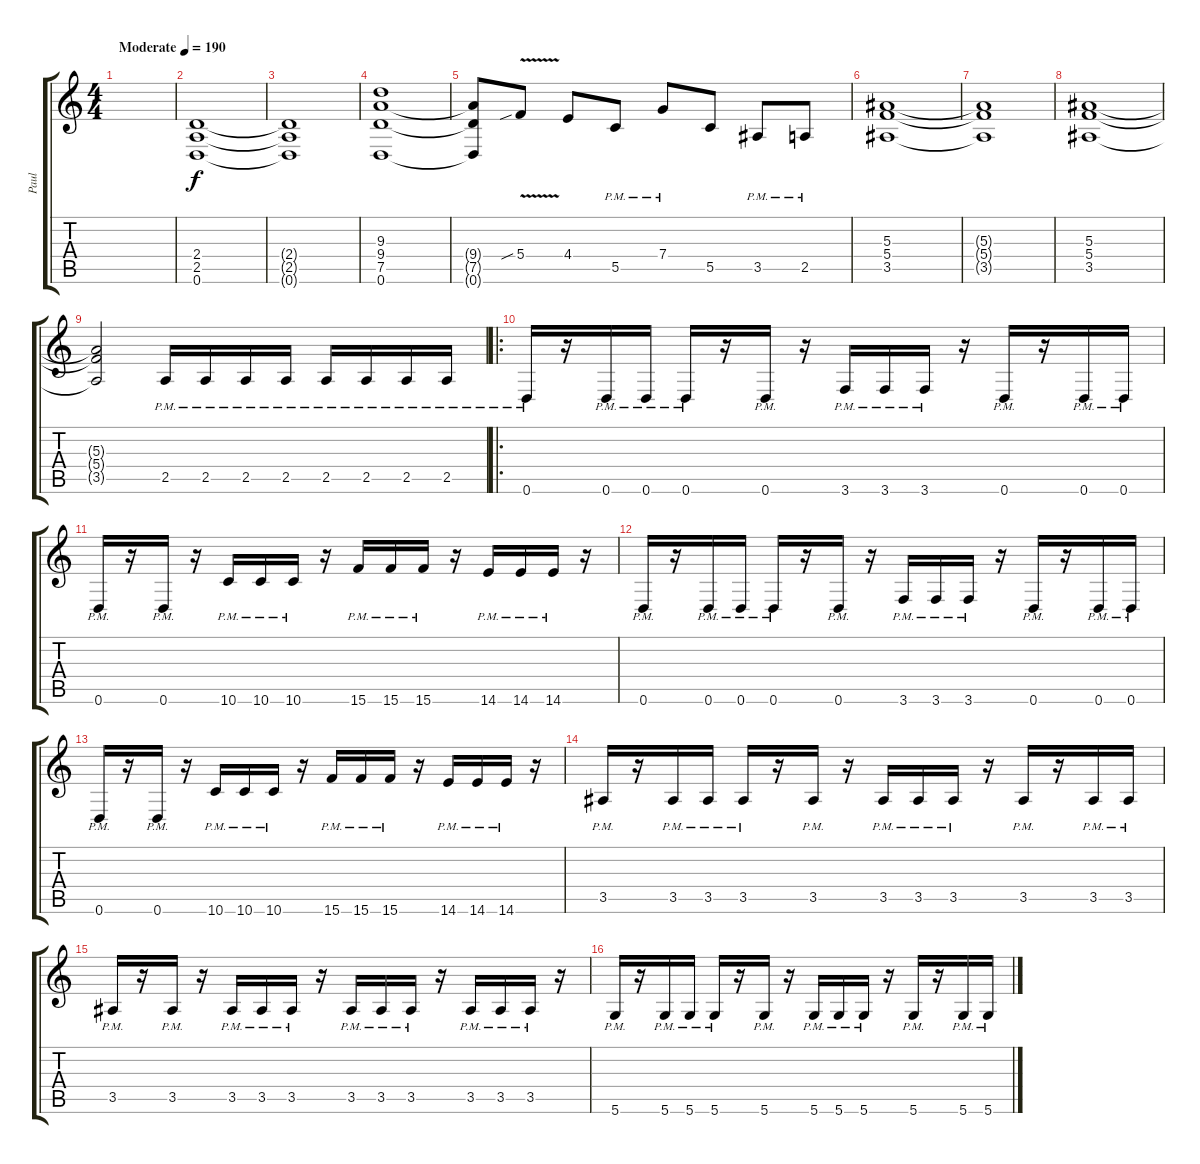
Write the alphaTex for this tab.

\track ("Paul" "Paul") {instrument distortionguitar}
\staff {score tabs}
\tuning (D4 A3 F3 C3 G2 D2) {hide}
\ts (4 4)
\tempo (190 "Moderate")
\clef g2
\ks c
|
(2.4 2.5 0.6).1 |
(2.4{t} 2.5{t} 0.6{t}).1 |
(9.3 9.4 7.5 0.6).1 |
(9.4{t} 7.5{t} 0.6{t}).8 5.4{v sib}.8 4.4.8 5.5{pm}.8 7.4{pm}.8 5.5.8 3.5{pm}.8 2.5{pm}.8 |
(5.3 5.4 3.5).1 |
(5.3{t} 5.4{t} 3.5{t}).1 |
(5.3 5.4 3.5).1 |
(5.3{t} 5.4{t} 3.5{t}).2 2.5{pm}.16 2.5{pm}.16 2.5{pm}.16 2.5{pm}.16 2.5{pm}.16 2.5{pm}.16 2.5{pm}.16 2.5{pm}.16 |
\ro
0.6{pm}.16 r.16 0.6{pm}.16 0.6{pm}.16 0.6{pm}.16 r.16 0.6{pm}.16 r.16 3.6{pm}.16 3.6{pm}.16 3.6{pm}.16 r.16 0.6{pm}.16 r.16 0.6{pm}.16 0.6{pm}.16 |
0.6{pm}.16 r.16 0.6{pm}.16 r.16 10.6{pm}.16 10.6{pm}.16 10.6{pm}.16 r.16 15.6{pm}.16 15.6{pm}.16 15.6{pm}.16 r.16 14.6{pm}.16 14.6{pm}.16 14.6{pm}.16 r.16 |
0.6{pm}.16 r.16 0.6{pm}.16 0.6{pm}.16 0.6{pm}.16 r.16 0.6{pm}.16 r.16 3.6{pm}.16 3.6{pm}.16 3.6{pm}.16 r.16 0.6{pm}.16 r.16 0.6{pm}.16 0.6{pm}.16 |
0.6{pm}.16 r.16 0.6{pm}.16 r.16 10.6{pm}.16 10.6{pm}.16 10.6{pm}.16 r.16 15.6{pm}.16 15.6{pm}.16 15.6{pm}.16 r.16 14.6{pm}.16 14.6{pm}.16 14.6{pm}.16 r.16 |
3.5{pm}.16 r.16 3.5{pm}.16 3.5{pm}.16 3.5{pm}.16 r.16 3.5{pm}.16 r.16 3.5{pm}.16 3.5{pm}.16 3.5{pm}.16 r.16 3.5{pm}.16 r.16 3.5{pm}.16 3.5{pm}.16 |
3.5{pm}.16 r.16 3.5{pm}.16 r.16 3.5{pm}.16 3.5{pm}.16 3.5{pm}.16 r.16 3.5{pm}.16 3.5{pm}.16 3.5{pm}.16 r.16 3.5{pm}.16 3.5{pm}.16 3.5{pm}.16 r.16 |
5.6{pm}.16 r.16 5.6{pm}.16 5.6{pm}.16 5.6{pm}.16 r.16 5.6{pm}.16 r.16 5.6{pm}.16 5.6{pm}.16 5.6{pm}.16 r.16 5.6{pm}.16 r.16 5.6{pm}.16 5.6{pm}.16
